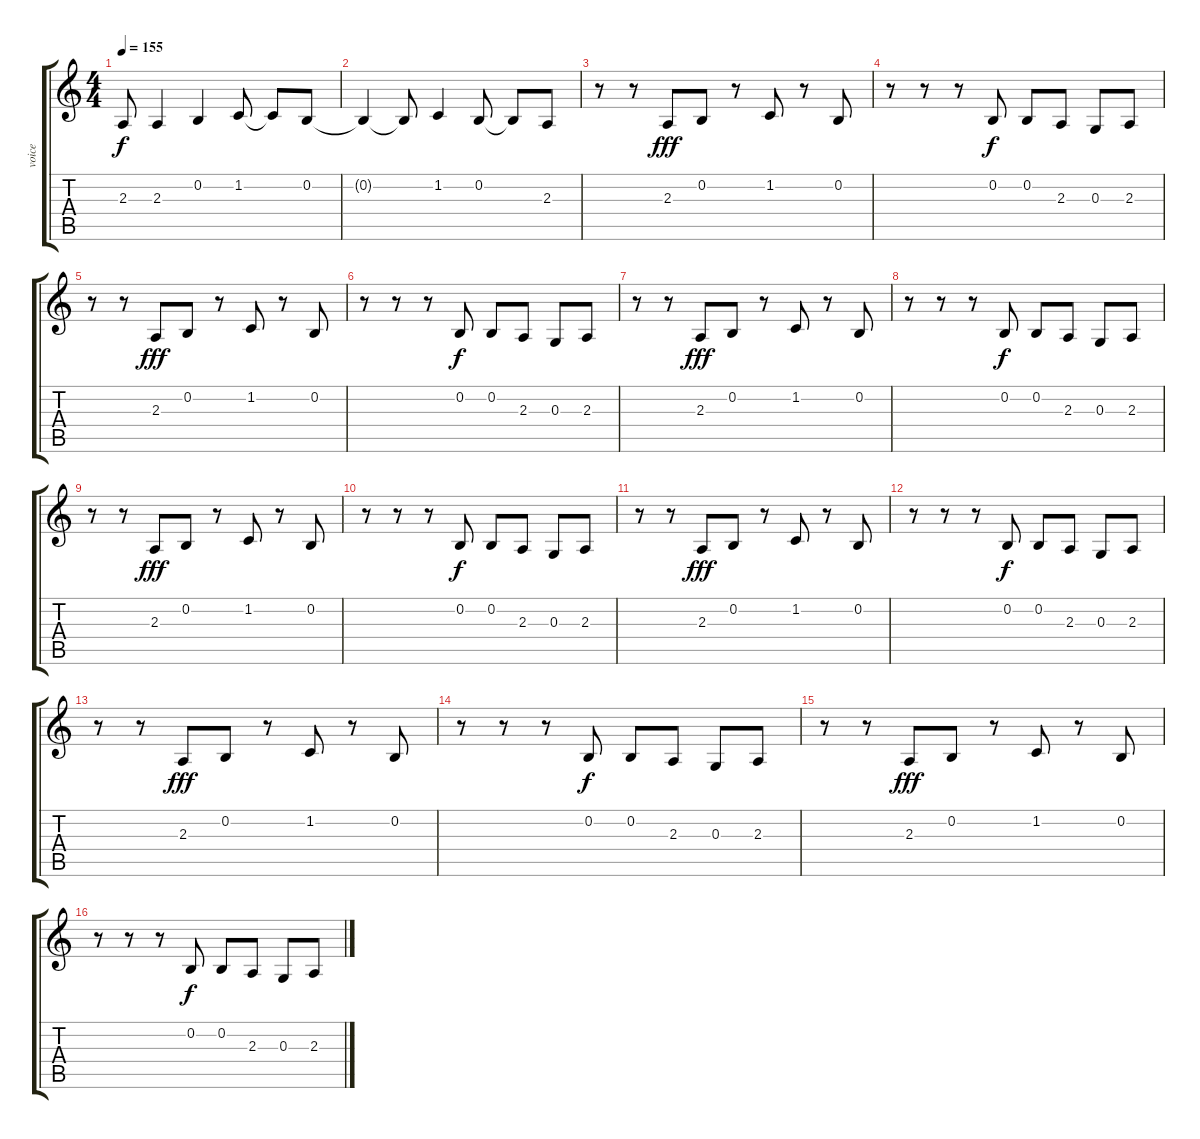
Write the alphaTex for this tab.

\track ("voice" "voice") {instrument lead1square}
\staff {score tabs}
\tuning (E4 B3 G3 D3 A2 E2) {hide}
\ts (4 4)
\tempo 155
\clef g2
\ks c
2.3.8{dy f} 2.3.4 0.2.4 1.2.8 1.2{t}.8 0.2.8 |
0.2{t}.4 0.2{t}.8 1.2.4 0.2.8 0.2{t}.8 2.3.8 |
r.8 r.8 2.3.8{dy fff} 0.2.8 r.8 1.2.8 r.8 0.2.8 |
r.8 r.8 r.8 0.2.8{dy f} 0.2.8 2.3.8 0.3.8 2.3.8 |
r.8 r.8 2.3.8{dy fff} 0.2.8 r.8 1.2.8 r.8 0.2.8 |
r.8 r.8 r.8 0.2.8{dy f} 0.2.8 2.3.8 0.3.8 2.3.8 |
r.8 r.8 2.3.8{dy fff} 0.2.8 r.8 1.2.8 r.8 0.2.8 |
r.8 r.8 r.8 0.2.8{dy f} 0.2.8 2.3.8 0.3.8 2.3.8 |
r.8 r.8 2.3.8{dy fff} 0.2.8 r.8 1.2.8 r.8 0.2.8 |
r.8 r.8 r.8 0.2.8{dy f} 0.2.8 2.3.8 0.3.8 2.3.8 |
r.8 r.8 2.3.8{dy fff} 0.2.8 r.8 1.2.8 r.8 0.2.8 |
r.8 r.8 r.8 0.2.8{dy f} 0.2.8 2.3.8 0.3.8 2.3.8 |
r.8 r.8 2.3.8{dy fff} 0.2.8 r.8 1.2.8 r.8 0.2.8 |
r.8 r.8 r.8 0.2.8{dy f} 0.2.8 2.3.8 0.3.8 2.3.8 |
r.8 r.8 2.3.8{dy fff} 0.2.8 r.8 1.2.8 r.8 0.2.8 |
r.8 r.8 r.8 0.2.8{dy f} 0.2.8 2.3.8 0.3.8 2.3.8
